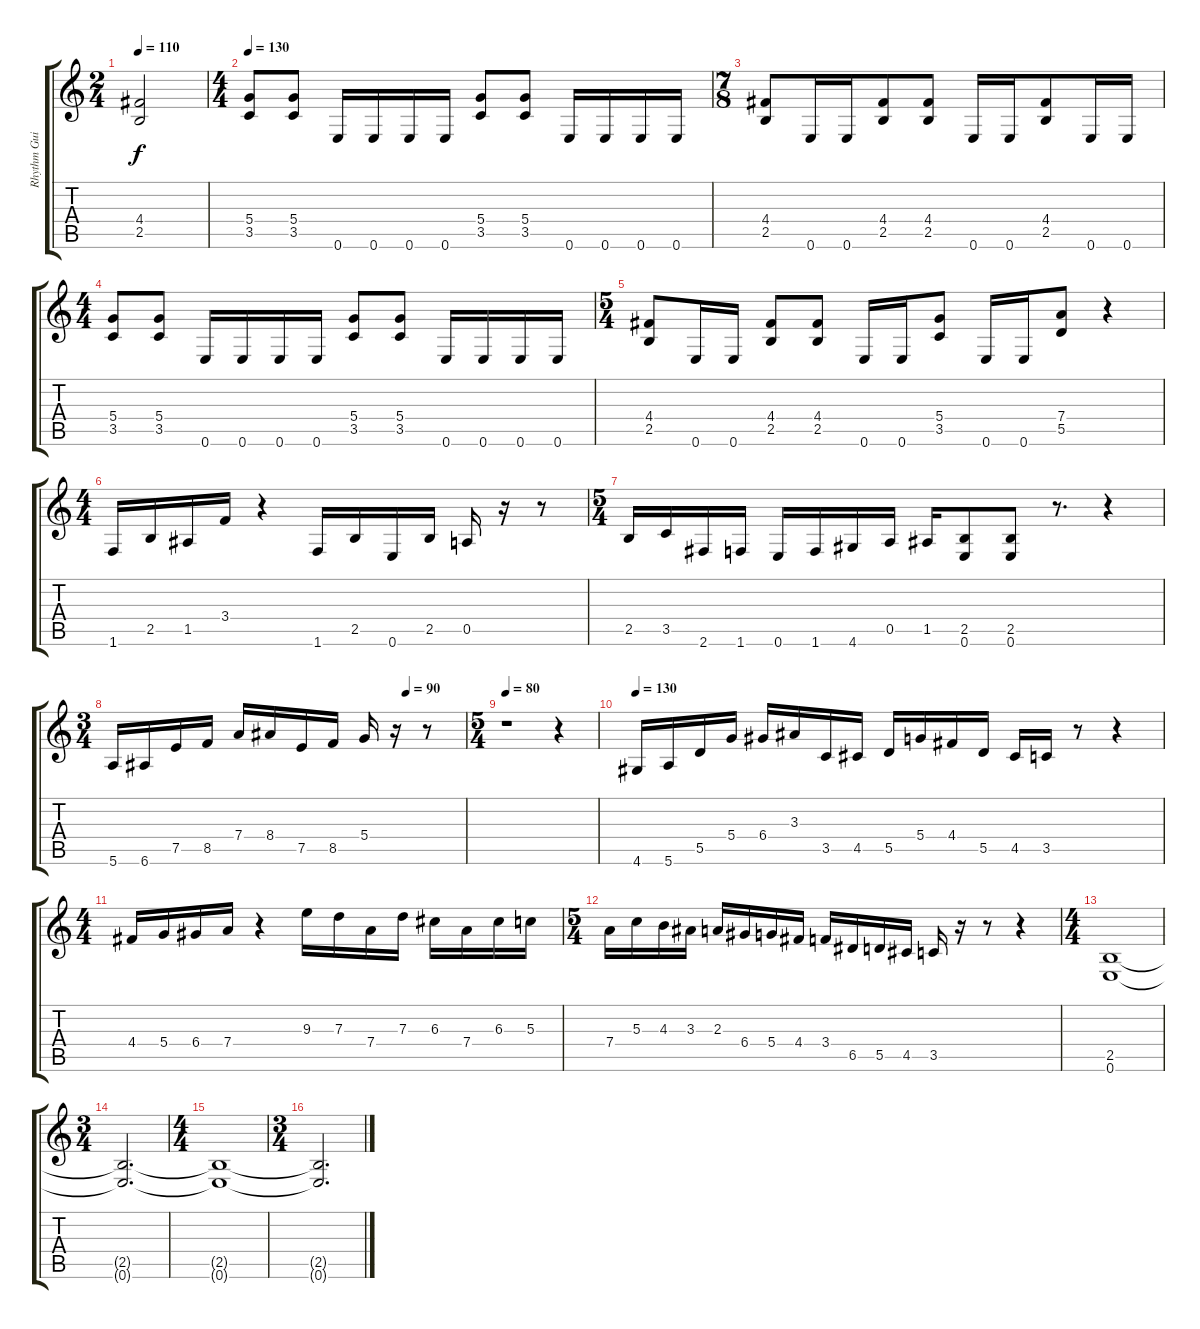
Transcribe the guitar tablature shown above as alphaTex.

\track ("Rhythm Guitar" "Rhythm Gui") {instrument distortionguitar}
\staff {score tabs}
\tuning (E4 B3 G3 D3 A2 E2) {hide}
\ts (2 4)
\tempo 110
\clef g2
\ks c
(4.4{t} 2.5{t}).2{dy f} |
\ts (4 4)
\tempo 130
(5.4 3.5).8 (5.4 3.5).8 0.6.16 0.6.16 0.6.16 0.6.16 (5.4 3.5).8 (5.4 3.5).8 0.6.16 0.6.16 0.6.16 0.6.16 |
\ts (7 8)
(4.4 2.5).8 0.6.16 0.6.16 (4.4 2.5).8 (4.4 2.5).8 0.6.16 0.6.16 (4.4 2.5).8 0.6.16 0.6.16 |
\ts (4 4)
(5.4 3.5).8 (5.4 3.5).8 0.6.16 0.6.16 0.6.16 0.6.16 (5.4 3.5).8 (5.4 3.5).8 0.6.16 0.6.16 0.6.16 0.6.16 |
\ts (5 4)
(4.4 2.5).8 0.6.16 0.6.16 (4.4 2.5).8 (4.4 2.5).8 0.6.16 0.6.16 (5.4 3.5).8 0.6.16 0.6.16 (7.4 5.5).8 r.4 |
\ts (4 4)
1.6.16 2.5.16 1.5.16 3.4.16 r.4 1.6.16 2.5.16 0.6.16 2.5.16 0.5.16 r.16 r.8 |
\ts (5 4)
2.5.16 3.5.16 2.6.16 1.6.16 0.6.16 1.6.16 4.6.16 0.5.16 1.5.16 (2.5 0.6).8 (2.5 0.6).8 r.8{d} r.4 |
\ts (3 4)
\tempo (90 0.8333333333333334)
5.6.16 6.6.16 7.5.16 8.5.16 7.4.16 8.4.16 7.5.16 8.5.16 5.4.16 r.16 r.8 |
\ts (5 4)
\tempo 80
r.1 r.4 |
\tempo 130
4.6.16{instrument distortionguitar} 5.6.16 5.5.16 5.4.16 6.4.16 3.3.16 3.5.16 4.5.16 5.5.16 5.4.16 4.4.16 5.5.16 4.5.16 3.5.16 r.8 r.4 |
\ts (4 4)
4.4.16 5.4.16 6.4.16 7.4.16 r.4 9.3.16 7.3.16 7.4.16 7.3.16 6.3.16 7.4.16 6.3.16 5.3.16 |
\ts (5 4)
7.4.16 5.3.16 4.3.16 3.3.16 2.3.16 6.4.16 5.4.16 4.4.16 3.4.16 6.5.16 5.5.16 4.5.16 3.5.16 r.16 r.8 r.4 |
\ts (4 4)
(2.5 0.6).1{volume 5} |
\ts (3 4)
(2.5{t} 0.6{t}).2{d} |
\ts (4 4)
(2.5{t} 0.6{t}).1 |
\ts (3 4)
(2.5{t} 0.6{t}).2{d}
